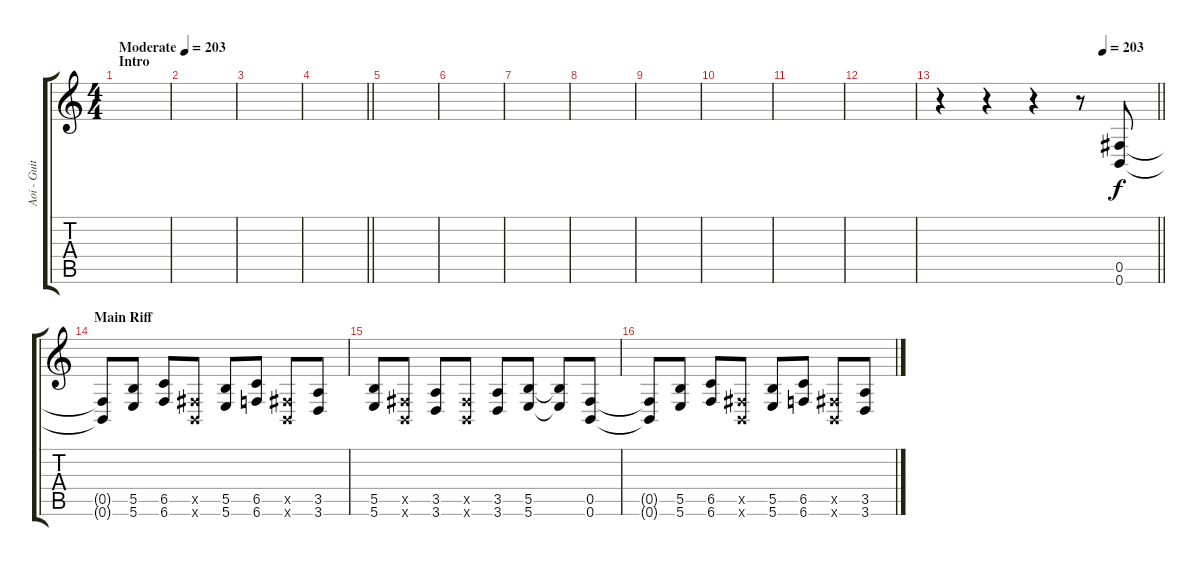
\track ("Aoi - Guitar 2" "Aoi - Guit") {instrument distortionguitar}
\staff {score tabs}
\tuning (Db4 Ab3 E3 B2 Gb2 B1) {hide}
\ts (4 4)
\section ("" "Intro")
\tempo (203 "Moderate")
\tempo 100
\tempo (203 "Moderate")
\clef g2
\ks c
|
|
|
\barLineRight lightlight
|
\section ("" "")
|
|
|
|
|
|
|
|
\tempo (203 0.75)
\barLineRight lightlight
r.4 r.4 r.4 r.8 (0.5 0.6).8 |
\section ("" "Main Riff")
(0.5{t} 0.6{t}).8 (5.5 5.6).8 (6.5 6.6).8 (0.5{x} 0.6{x}).8 (5.5 5.6).8 (6.5 6.6).8 (0.5{x} 0.6{x}).8 (3.5 3.6).8 |
(5.5 5.6).8 (0.5{x} 0.6{x}).8 (3.5 3.6).8 (0.5{x} 0.6{x}).8 (3.5 3.6).8 (5.5 5.6).8 (5.5{t} 5.6{t}).8 (0.5 0.6).8 |
(0.5{t} 0.6{t}).8 (5.5 5.6).8 (6.5 6.6).8 (0.5{x} 0.6{x}).8 (5.5 5.6).8 (6.5 6.6).8 (0.5{x} 0.6{x}).8 (3.5 3.6).8
